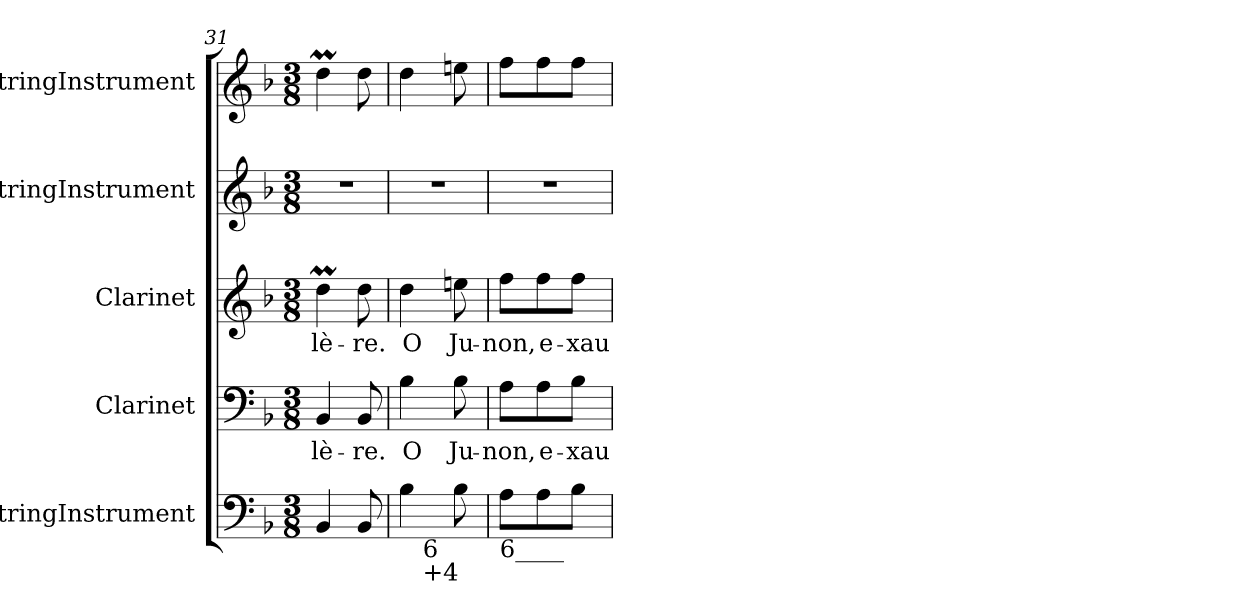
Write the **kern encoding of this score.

**kern	**kern	**text	**kern	**text	**kern	**kern
*part5	*part4	*part4	*part3	*part3	*part2	*part1
*staff5	*staff4	*staff4	*staff3	*staff3	*staff2	*staff1
*I"StringInstrument	*I"Clarinet	*	*I"Clarinet	*	*I"StringInstrument	*I"StringInstrument
*I'Str	*I'Cl	*	*I'Cl	*	*I'Str	*I'Str
*clefF4	*clefF4	*	*clefG2	*	*clefG2	*clefG2
*	*ITrd1c2	*	*ITrd1c2	*	*	*
*k[b-]	*k[b-e-a-]	*	*k[b-e-a-]	*	*k[b-]	*k[b-]
*F:	*E-:	*	*E-:	*	*F:	*F:
*M3/8	*M3/8	*	*M3/8	*	*M3/8	*M3/8
=31	=31	=31	=31	=31	=31	=31
4BB-/	4AA-/	-lè-	4ccM\	-lè-	4.r	4ddM\
8BB-/	8AA-/	-re.	8cc\	-re.	.	8dd\
=32	=32	=32	=32	=32	=32	=32
*^	*	*	*	*	*	*
4B-\	16.ryy	4A-\	O	4cc\	O	4.r	4dd\
!	!LO:TX:b:t=6\n+4	!	!	!	!	!	!
.	4ryy	.	.	.	.	.	.
8B-\	.	8A-\	Ju-	8ddn\	Ju-	.	8een\
.	32ryy	.	.	.	.	.	.
=33	=33	=33	=33	=33	=33	=33	=33
!LO:TX:b:t=6	!	!	!	!	!	!	!
8A\L	32.ryy	8G\L	-non,	8ee-\L	-non,	4.r	8ff\L
!	!LO:TX:b:t=____	!	!	!	!	!	!
.	4ryy	.	.	.	.	.	.
8A\	.	8G\	e-	8ee-\	e-	.	8ff\
8B-\J	.	8A-\J	-xau-	8ee-\J	-xau-	.	8ff\J
.	16ryy	.	.	.	.	.	.
.	64ryy	.	.	.	.	.	.
*v	*v	*	*	*	*	*	*
=	=	=	=	=	=	=
*-	*-	*-	*-	*-	*-	*-
